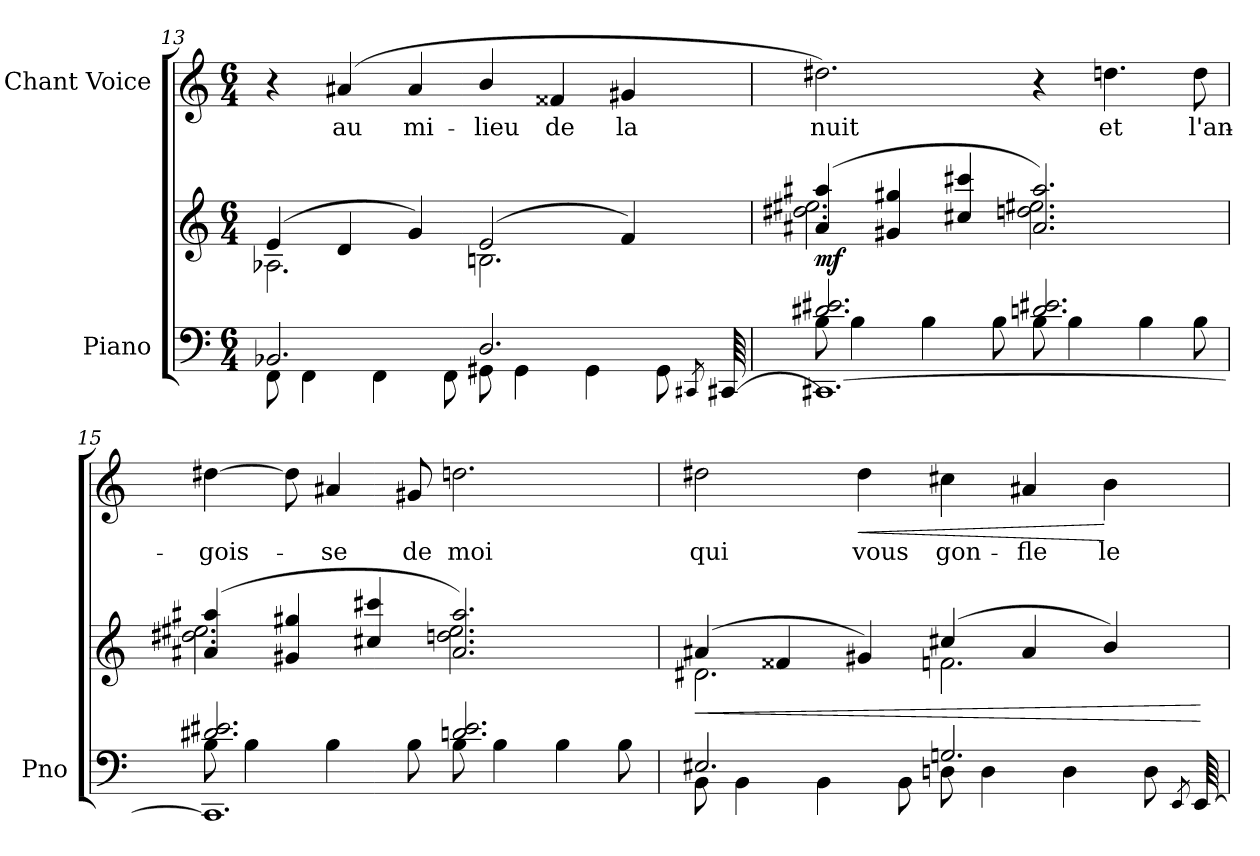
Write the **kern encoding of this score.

**kern	**kern	**dynam	**kern	**text	**dynam
*part2	*part2	*part2	*part1	*part1	*part1
*staff3	*staff2	*staff2/3	*staff1	*staff1	*staff1
*I"Piano	*	*	*I"Chant Voice	*	*
*I'Pno	*	*	*	*	*
*clefF4	*clefG2	*	*clefG2	*	*
*k[]	*k[]	*	*k[]	*	*
*M6/4	*M6/4	*	*M6/4	*	*
=13	=13	=13	=13	=13	=13
*^	*^	*	*	*	*
*	*^	*	*	*	*	*	*
2.BB-X/	8FF\	1ryy	(4e/	2.A-X\	.	4r	.	.
.	4FF\	.	.	.	.	.	.	.
!	!	!	!	!	!	!	!LO:LY:b	!
.	.	.	4d/	.	.	(>4a#X/	au	.
.	4FF\	.	.	.	.	.	.	.
!	!	!	!	!	!	!	!LO:LY:b	!
.	.	.	4g/)	.	.	4a#/	mi-	.
.	8FF\	.	.	.	.	.	.	.
!	!	!	!	!	!	!	!LO:LY:b	!
2.D/	8GG#X\	.	(2e/	2.Bn\	.	4b/	-lieu	.
.	4GG#\	.	.	.	.	.	.	.
!	!	!	!	!	!	!	!LO:LY:b	!
.	.	4..ryy	.	.	.	4f##X/	de	.
.	4GG#\	.	.	.	.	.	.	.
!	!	!	!	!	!	!	!LO:LY:b	!
.	.	.	4f/)	.	.	4g#X/	la	.
.	8GG#\	.	.	.	.	.	.	.
.	.	32.ryy	.	.	.	.	.	.
.	.	8qCC#X/	.	.	.	.	.	.
.	.	[<64CC#!	.	.	.	.	.	.
!!LO:LB:g=z
=14	=14	=14	=14	=14	=14	=14	=14	=14
!	!	!	!	!	!LO:DY:b	!	!LO:LY:b	!
2.d#X/ 2.e#X/	8B\	1.CC#X_	(4a#X/ 4aa#X/	2.dd#X\ 2.ee#X\	mf	2.dd#X\)	nuit	.
.	4B\	.	.	.	.	.	.	.
.	.	.	4g#X/ 4gg#X/	.	.	.	.	.
.	4B\	.	.	.	.	.	.	.
.	.	.	4cc#X/ 4ccc#X/	.	.	.	.	.
.	8B\	.	.	.	.	.	.	.
2.dn/ 2.e#X/	8B\	.	2.a#/ 2.aa#/)	2.ddn\ 2.ee#X\	.	4r	.	.
.	4B\	.	.	.	.	.	.	.
!	!	!	!	!	!	!	!LO:LY:b	!
.	.	.	.	.	.	4.ddn\	et	.
.	4B\	.	.	.	.	.	.	.
!	!	!	!	!	!	!	!LO:LY:b	!
.	8B\	.	.	.	.	8dd\	l'an-	.
=15	=15	=15	=15	=15	=15	=15	=15	=15
!	!	!	!	!	!	!	!LO:LY:b	!
2.d#X/ 2.e#X/	8B\	1.CC#]	(4a#X/ 4aa#X/	2.dd#X\ 2.ee#X\	.	[4dd#X\	-gois-	.
.	4B\	.	.	.	.	.	.	.
.	.	.	4g#X/ 4gg#X/	.	.	8dd#\]	.	.
!	!	!	!	!	!	!	!LO:LY:b	!
.	4B\	.	.	.	.	4a#X/	-se	.
.	.	.	4cc#X/ 4ccc#X/	.	.	.	.	.
!	!	!	!	!	!	!	!LO:LY:b	!
.	8B\	.	.	.	.	8g#X/	de	.
!	!	!	!	!	!	!	!LO:LY:b	!
2.dn/ 2.e#/	8B\	.	2.a#/ 2.aa#/)	2.ddn\ 2.ee#\	.	2.ddn\	moi	.
.	4B\	.	.	.	.	.	.	.
.	4B\	.	.	.	.	.	.	.
.	8B\	.	.	.	.	.	.	.
=16	=16	=16	=16	=16	=16	=16	=16	=16
!	!	!	!	!	!LO:HP:b	!	!LO:LY:b	!
2.E#X/	8BB\	1ryy	(4a#X/	2.d#X\	<	2dd#X\	qui	.
.	4BB\	.	.	.	.	.	.	.
.	.	.	4f##X/	.	.	.	.	.
.	4BB\	.	.	.	.	.	.	.
!	!	!	!	!	!	!	!LO:LY:b	!LO:HP:b
.	.	.	4g#X/)	.	.	4dd#\	vous	<
.	8BB\	.	.	.	.	.	.	.
!	!	!	!	!	!	!	!LO:LY:b	!
2.Gn/	8Dn\	.	(4cc#X/	2.fn\	.	4cc#X\	gon-	.
.	4D\	.	.	.	.	.	.	.
!	!	!	!	!	!	!	!LO:LY:b	!
.	.	4..ryy	4a#/	.	.	4a#X/	-fle	.
.	4D\	.	.	.	.	.	.	.
!	!	!	!	!	!	!	!LO:LY:b	!
.	.	.	4b/)	.	.	4b\	le	[
.	8D\	.	.	.	.	.	.	.
.	.	32.ryy	.	.	.	.	.	.
.	.	8qEE/	.	.	.	.	.	.
.	.	[<64EE!	.	.	.	.	.	.
*v	*v	*v	*	*	*	*	*	*
*	*v	*v	*	*	*	*
.	.	[	.	.	.
=	=	=	=	=	=
*-	*-	*-	*-	*-	*-
